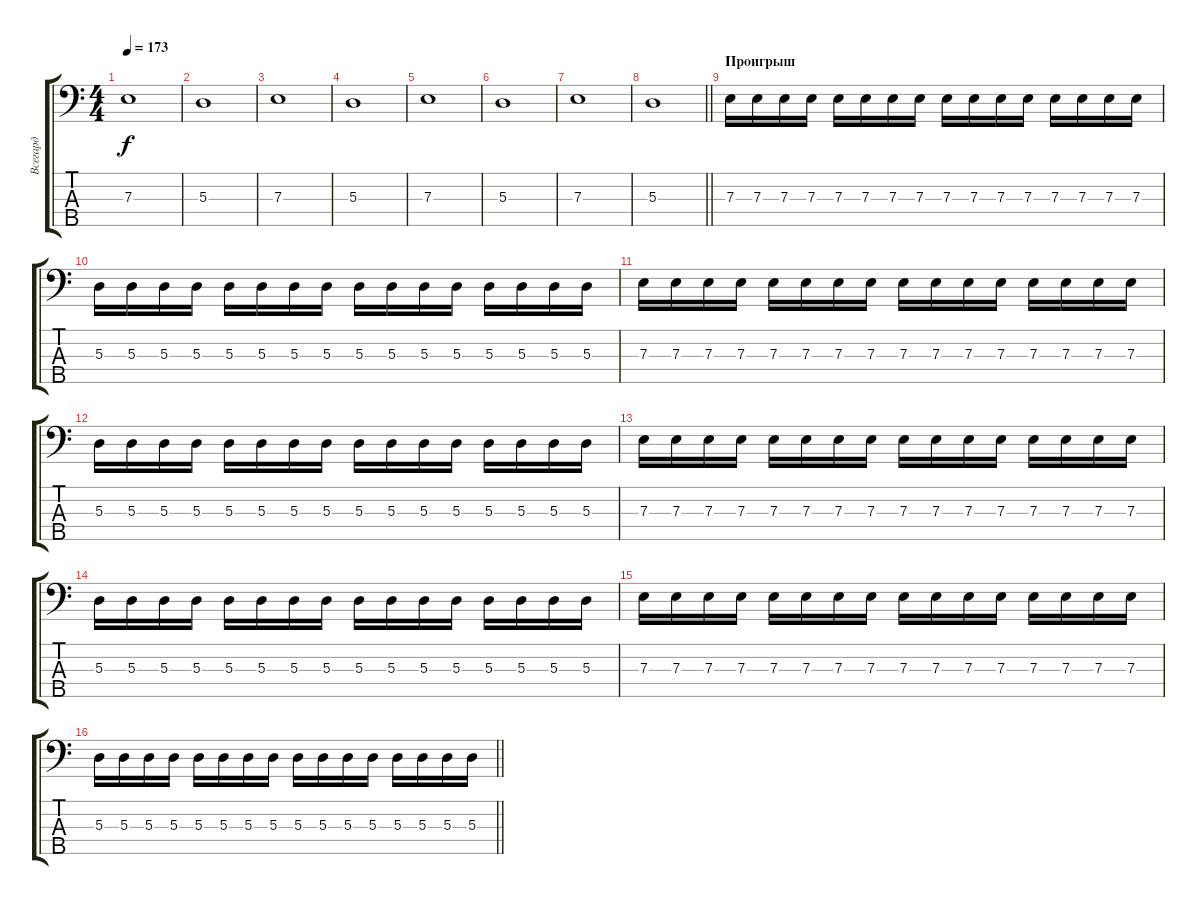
\track ("Всегард" "Всегард") {instrument electricbasspick}
\staff {score tabs}
\tuning (G2 D2 A1 E1 B0) {hide}
\ts (4 4)
\tempo 173
\clef f4
\ks c
7.3.1{dy f} |
5.3.1 |
7.3.1 |
5.3.1 |
7.3.1 |
5.3.1 |
7.3.1 |
\barLineRight lightlight
5.3.1 |
\section ("" "Проигрыш")
7.3.16 7.3.16 7.3.16 7.3.16 7.3.16 7.3.16 7.3.16 7.3.16 7.3.16 7.3.16 7.3.16 7.3.16 7.3.16 7.3.16 7.3.16 7.3.16 |
5.3.16 5.3.16 5.3.16 5.3.16 5.3.16 5.3.16 5.3.16 5.3.16 5.3.16 5.3.16 5.3.16 5.3.16 5.3.16 5.3.16 5.3.16 5.3.16 |
7.3.16 7.3.16 7.3.16 7.3.16 7.3.16 7.3.16 7.3.16 7.3.16 7.3.16 7.3.16 7.3.16 7.3.16 7.3.16 7.3.16 7.3.16 7.3.16 |
5.3.16 5.3.16 5.3.16 5.3.16 5.3.16 5.3.16 5.3.16 5.3.16 5.3.16 5.3.16 5.3.16 5.3.16 5.3.16 5.3.16 5.3.16 5.3.16 |
7.3.16 7.3.16 7.3.16 7.3.16 7.3.16 7.3.16 7.3.16 7.3.16 7.3.16 7.3.16 7.3.16 7.3.16 7.3.16 7.3.16 7.3.16 7.3.16 |
5.3.16 5.3.16 5.3.16 5.3.16 5.3.16 5.3.16 5.3.16 5.3.16 5.3.16 5.3.16 5.3.16 5.3.16 5.3.16 5.3.16 5.3.16 5.3.16 |
7.3.16 7.3.16 7.3.16 7.3.16 7.3.16 7.3.16 7.3.16 7.3.16 7.3.16 7.3.16 7.3.16 7.3.16 7.3.16 7.3.16 7.3.16 7.3.16 |
\barLineRight lightlight
5.3.16 5.3.16 5.3.16 5.3.16 5.3.16 5.3.16 5.3.16 5.3.16 5.3.16 5.3.16 5.3.16 5.3.16 5.3.16 5.3.16 5.3.16 5.3.16
